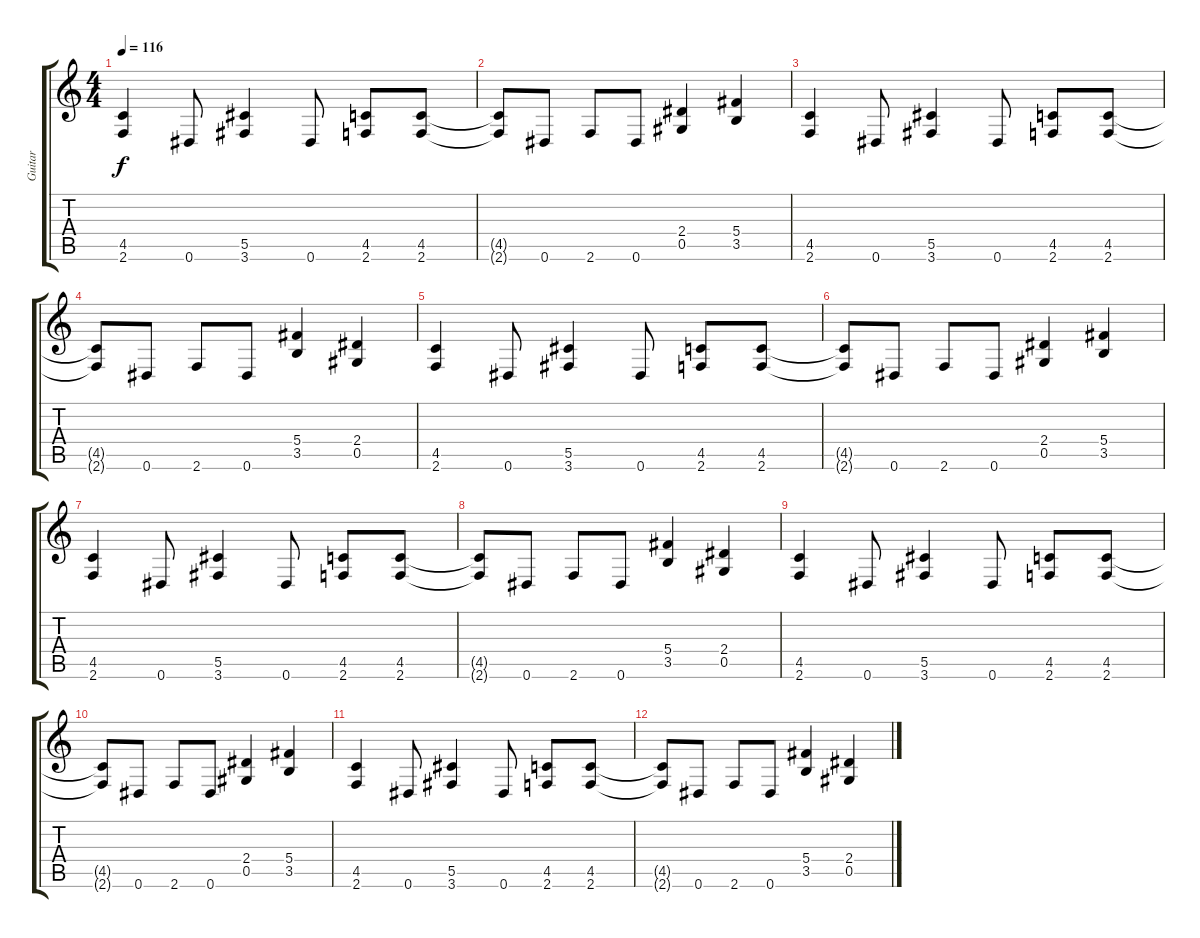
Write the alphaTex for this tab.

\track ("Guitar" "Guitar") {instrument distortionguitar}
\staff {score tabs}
\tuning (Eb4 Bb3 Gb3 Db3 Ab2 Eb2) {hide}
\ts (4 4)
\tempo 116
\clef g2
\ks c
(4.5 2.6).4{dy f} 0.6.8 (5.5 3.6).4 0.6.8 (4.5 2.6).8 (4.5 2.6).8 |
(4.5{t} 2.6{t}).8 0.6.8 2.6.8 0.6.8 (2.4 0.5).4 (5.4 3.5).4 |
(4.5 2.6).4 0.6.8 (5.5 3.6).4 0.6.8 (4.5 2.6).8 (4.5 2.6).8 |
(4.5{t} 2.6{t}).8 0.6.8 2.6.8 0.6.8 (5.4 3.5).4 (2.4 0.5).4 |
(4.5 2.6).4 0.6.8 (5.5 3.6).4 0.6.8 (4.5 2.6).8 (4.5 2.6).8 |
(4.5{t} 2.6{t}).8 0.6.8 2.6.8 0.6.8 (2.4 0.5).4 (5.4 3.5).4 |
(4.5 2.6).4 0.6.8 (5.5 3.6).4 0.6.8 (4.5 2.6).8 (4.5 2.6).8 |
(4.5{t} 2.6{t}).8 0.6.8 2.6.8 0.6.8 (5.4 3.5).4 (2.4 0.5).4 |
(4.5 2.6).4 0.6.8 (5.5 3.6).4 0.6.8 (4.5 2.6).8 (4.5 2.6).8 |
(4.5{t} 2.6{t}).8 0.6.8 2.6.8 0.6.8 (2.4 0.5).4 (5.4 3.5).4 |
(4.5 2.6).4 0.6.8 (5.5 3.6).4 0.6.8 (4.5 2.6).8 (4.5 2.6).8 |
(4.5{t} 2.6{t}).8 0.6.8 2.6.8 0.6.8 (5.4 3.5).4 (2.4 0.5).4
